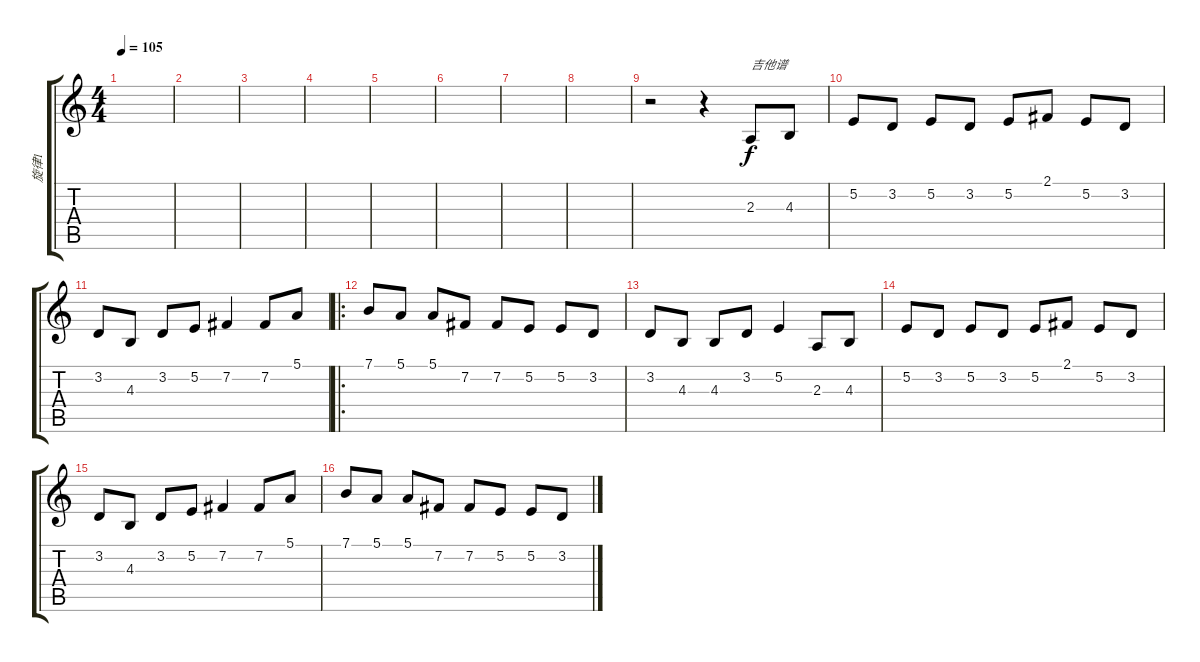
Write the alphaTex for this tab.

\track ("旋律1" "旋律1") {instrument harmonica}
\staff {score tabs}
\tuning (E4 B3 G3 D3 A2 E2) {hide}
\ts (4 4)
\tempo 105
\clef g2
\ks c
|
|
|
|
|
|
|
|
r.2 r.4 2.3.8{txt "吉他谱"} 4.3.8 |
5.2.8 3.2.8 5.2.8 3.2.8 5.2.8 2.1.8 5.2.8 3.2.8 |
3.2.8 4.3.8 3.2.8 5.2.8 7.2.4 7.2.8 5.1.8 |
\ro
7.1.8 5.1.8 5.1.8 7.2.8 7.2.8 5.2.8 5.2.8 3.2.8 |
3.2.8 4.3.8 4.3.8 3.2.8 5.2.4 2.3.8 4.3.8 |
5.2.8 3.2.8 5.2.8 3.2.8 5.2.8 2.1.8 5.2.8 3.2.8 |
3.2.8 4.3.8 3.2.8 5.2.8 7.2.4 7.2.8 5.1.8 |
7.1.8 5.1.8 5.1.8 7.2.8 7.2.8 5.2.8 5.2.8 3.2.8
